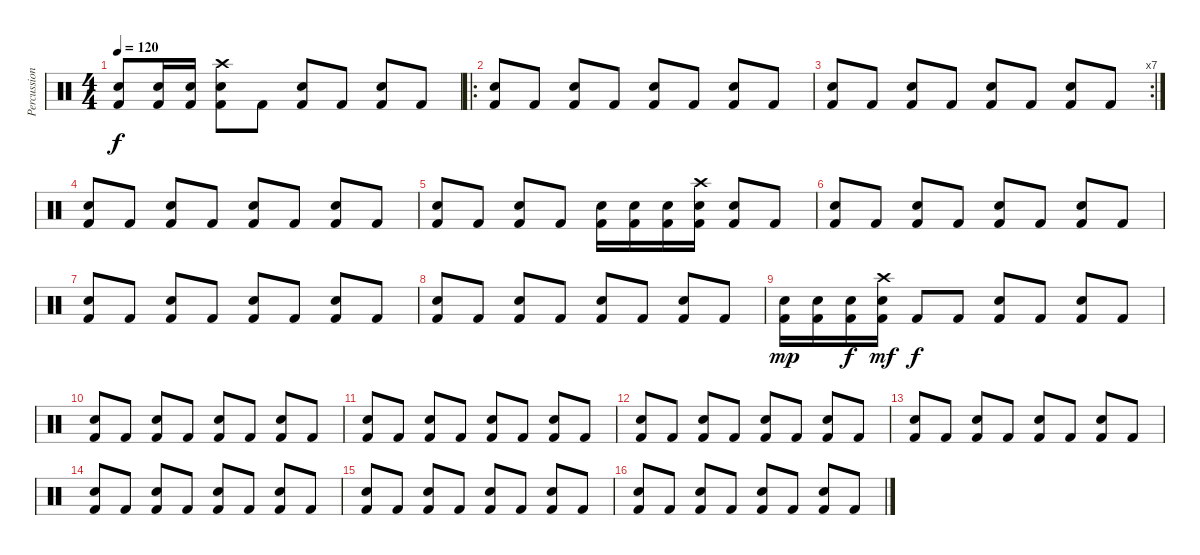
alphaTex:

\track ("Percussioni" "Percussion") {instrument percussion}
\staff {score}
\articulation defaults
\ts (4 4)
\tempo 120
\clef neutral
\ks c
("Electric Snare (hit)" "Kick (hit) 2").8{dy f} ("Electric Snare (hit)" "Kick (hit) 2").16 ("Electric Snare (hit)" "Kick (hit) 2").16 ("Crash high (hit)" "Electric Snare (hit)" "Kick (hit) 2").8 "Kick (hit) 2".8 ("Electric Snare (hit)" "Kick (hit) 2").8 "Kick (hit) 2".8 ("Electric Snare (hit)" "Kick (hit) 2").8 "Kick (hit) 2".8 |
\ro
("Electric Snare (hit)" "Kick (hit) 2").8 "Kick (hit) 2".8 ("Electric Snare (hit)" "Kick (hit) 2").8 "Kick (hit) 2".8 ("Electric Snare (hit)" "Kick (hit) 2").8 "Kick (hit) 2".8 ("Electric Snare (hit)" "Kick (hit) 2").8 "Kick (hit) 2".8 |
\rc 7
("Electric Snare (hit)" "Kick (hit) 2").8 "Kick (hit) 2".8 ("Electric Snare (hit)" "Kick (hit) 2").8 "Kick (hit) 2".8 ("Electric Snare (hit)" "Kick (hit) 2").8 "Kick (hit) 2".8 ("Electric Snare (hit)" "Kick (hit) 2").8 "Kick (hit) 2".8 |
("Electric Snare (hit)" "Kick (hit) 2").8 "Kick (hit) 2".8 ("Electric Snare (hit)" "Kick (hit) 2").8 "Kick (hit) 2".8 ("Electric Snare (hit)" "Kick (hit) 2").8 "Kick (hit) 2".8 ("Electric Snare (hit)" "Kick (hit) 2").8 "Kick (hit) 2".8 |
("Electric Snare (hit)" "Kick (hit) 2").8 "Kick (hit) 2".8 ("Electric Snare (hit)" "Kick (hit) 2").8 "Kick (hit) 2".8 ("Electric Snare (hit)" "Kick (hit) 2").16 ("Electric Snare (hit)" "Kick (hit) 2").16 ("Electric Snare (hit)" "Kick (hit) 2").16 ("Crash high (hit)" "Electric Snare (hit)" "Kick (hit) 2").16 ("Electric Snare (hit)" "Kick (hit) 2").8 "Kick (hit) 2".8 |
("Electric Snare (hit)" "Kick (hit) 2").8 "Kick (hit) 2".8 ("Electric Snare (hit)" "Kick (hit) 2").8 "Kick (hit) 2".8 ("Electric Snare (hit)" "Kick (hit) 2").8 "Kick (hit) 2".8 ("Electric Snare (hit)" "Kick (hit) 2").8 "Kick (hit) 2".8 |
("Electric Snare (hit)" "Kick (hit) 2").8 "Kick (hit) 2".8 ("Electric Snare (hit)" "Kick (hit) 2").8 "Kick (hit) 2".8 ("Electric Snare (hit)" "Kick (hit) 2").8 "Kick (hit) 2".8 ("Electric Snare (hit)" "Kick (hit) 2").8 "Kick (hit) 2".8 |
("Electric Snare (hit)" "Kick (hit) 2").8 "Kick (hit) 2".8 ("Electric Snare (hit)" "Kick (hit) 2").8 "Kick (hit) 2".8 ("Electric Snare (hit)" "Kick (hit) 2").8 "Kick (hit) 2".8 ("Electric Snare (hit)" "Kick (hit) 2").8 "Kick (hit) 2".8 |
("Electric Snare (hit)" "Kick (hit) 2").16{dy mp} ("Electric Snare (hit)" "Kick (hit) 2").16 ("Electric Snare (hit)" "Kick (hit) 2").16{dy f} ("Crash high (hit)" "Electric Snare (hit)" "Kick (hit) 2").16{dy mf} "Kick (hit) 2".8{dy f} "Kick (hit) 2".8 ("Electric Snare (hit)" "Kick (hit) 2").8 "Kick (hit) 2".8 ("Electric Snare (hit)" "Kick (hit) 2").8 "Kick (hit) 2".8 |
("Electric Snare (hit)" "Kick (hit) 2").8 "Kick (hit) 2".8 ("Electric Snare (hit)" "Kick (hit) 2").8 "Kick (hit) 2".8 ("Electric Snare (hit)" "Kick (hit) 2").8 "Kick (hit) 2".8 ("Electric Snare (hit)" "Kick (hit) 2").8 "Kick (hit) 2".8 |
("Electric Snare (hit)" "Kick (hit) 2").8 "Kick (hit) 2".8 ("Electric Snare (hit)" "Kick (hit) 2").8 "Kick (hit) 2".8 ("Electric Snare (hit)" "Kick (hit) 2").8 "Kick (hit) 2".8 ("Electric Snare (hit)" "Kick (hit) 2").8 "Kick (hit) 2".8 |
("Electric Snare (hit)" "Kick (hit) 2").8 "Kick (hit) 2".8 ("Electric Snare (hit)" "Kick (hit) 2").8 "Kick (hit) 2".8 ("Electric Snare (hit)" "Kick (hit) 2").8 "Kick (hit) 2".8 ("Electric Snare (hit)" "Kick (hit) 2").8 "Kick (hit) 2".8 |
("Electric Snare (hit)" "Kick (hit) 2").8 "Kick (hit) 2".8 ("Electric Snare (hit)" "Kick (hit) 2").8 "Kick (hit) 2".8 ("Electric Snare (hit)" "Kick (hit) 2").8 "Kick (hit) 2".8 ("Electric Snare (hit)" "Kick (hit) 2").8 "Kick (hit) 2".8 |
("Electric Snare (hit)" "Kick (hit) 2").8 "Kick (hit) 2".8 ("Electric Snare (hit)" "Kick (hit) 2").8 "Kick (hit) 2".8 ("Electric Snare (hit)" "Kick (hit) 2").8 "Kick (hit) 2".8 ("Electric Snare (hit)" "Kick (hit) 2").8 "Kick (hit) 2".8 |
("Electric Snare (hit)" "Kick (hit) 2").8 "Kick (hit) 2".8 ("Electric Snare (hit)" "Kick (hit) 2").8 "Kick (hit) 2".8 ("Electric Snare (hit)" "Kick (hit) 2").8 "Kick (hit) 2".8 ("Electric Snare (hit)" "Kick (hit) 2").8 "Kick (hit) 2".8 |
("Electric Snare (hit)" "Kick (hit) 2").8 "Kick (hit) 2".8 ("Electric Snare (hit)" "Kick (hit) 2").8 "Kick (hit) 2".8 ("Electric Snare (hit)" "Kick (hit) 2").8 "Kick (hit) 2".8 ("Electric Snare (hit)" "Kick (hit) 2").8 "Kick (hit) 2".8
